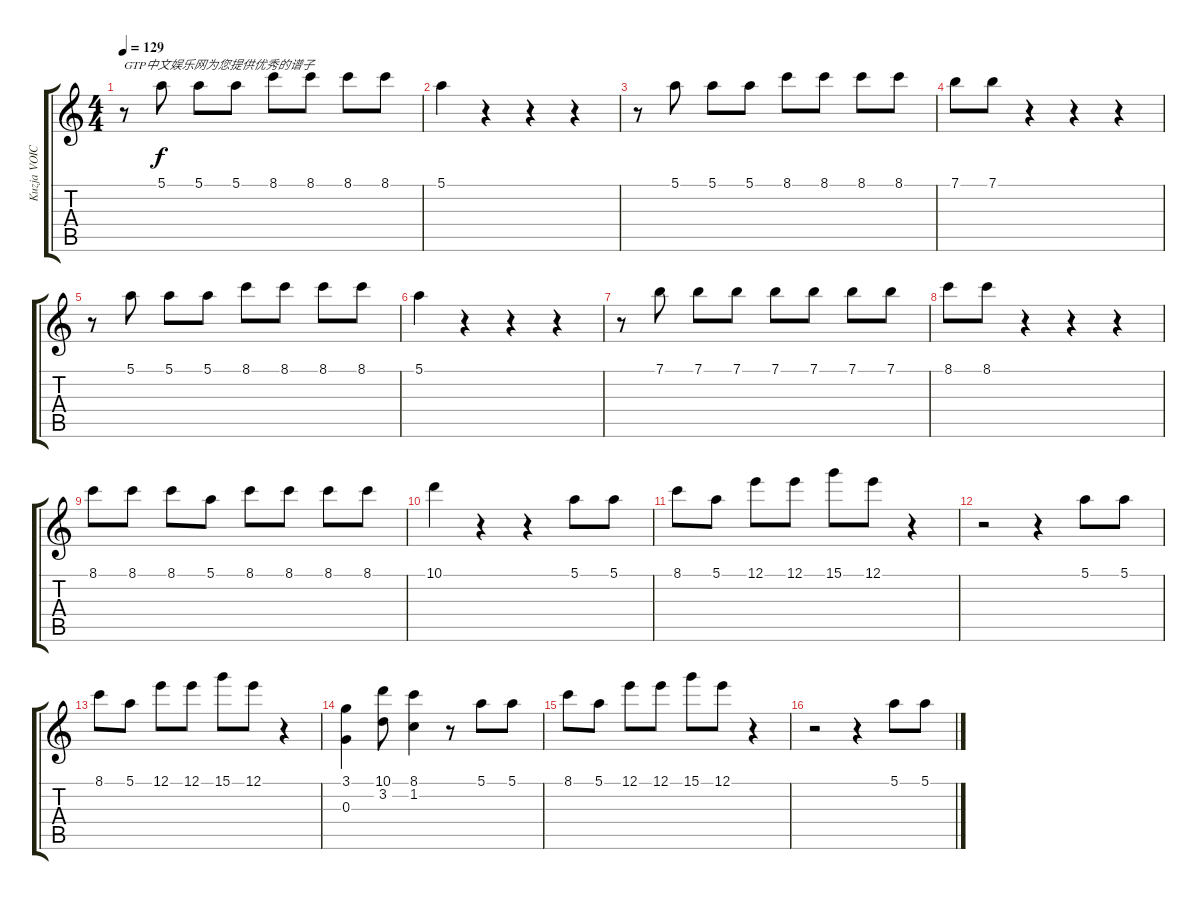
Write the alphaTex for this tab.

\track ("Kuzja VOICE" "Kuzja VOIC") {instrument acousticguitarsteel}
\staff {score tabs}
\tuning (E4 B3 G3 D3 A2 E2) {hide}
\ts (4 4)
\tempo 129
\clef g2
\ks c
r.8{txt "GTP中文娱乐网为您提供优秀的谱子" dy f} 5.1.8 5.1.8 5.1.8 8.1.8 8.1.8 8.1.8 8.1.8 |
5.1.4 r.4 r.4 r.4 |
r.8 5.1.8 5.1.8 5.1.8 8.1.8 8.1.8 8.1.8 8.1.8 |
7.1.8 7.1.8 r.4 r.4 r.4 |
r.8 5.1.8 5.1.8 5.1.8 8.1.8 8.1.8 8.1.8 8.1.8 |
5.1.4 r.4 r.4 r.4 |
r.8 7.1.8 7.1.8 7.1.8 7.1.8 7.1.8 7.1.8 7.1.8 |
8.1.8 8.1.8 r.4 r.4 r.4 |
8.1.8 8.1.8 8.1.8 5.1.8 8.1.8 8.1.8 8.1.8 8.1.8 |
10.1.4 r.4 r.4 5.1.8 5.1.8 |
8.1.8 5.1.8 12.1.8 12.1.8 15.1.8 12.1.8 r.4 |
r.2 r.4 5.1.8 5.1.8 |
8.1.8 5.1.8 12.1.8 12.1.8 15.1.8 12.1.8 r.4 |
(3.1 0.3).4 (10.1 3.2).8 (8.1 1.2).4 r.8 5.1.8 5.1.8 |
8.1.8 5.1.8 12.1.8 12.1.8 15.1.8 12.1.8 r.4 |
r.2 r.4 5.1.8 5.1.8
